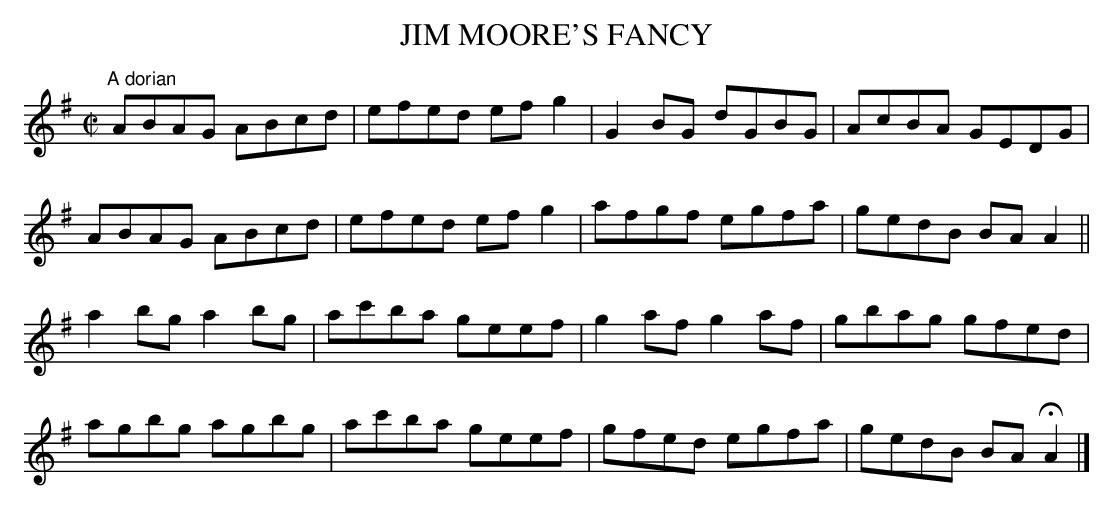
X:1
T:JIM MOORE'S FANCY
is A major but it's a toss-up as to whether A modal (C's and F's
sharp, G's natural) or A dorian (C's and G's natural, F's sharp)
sounds best. I'm going with A dorian but you can hear the modal
version for yourself by replacing "K:G" with "K:D".
M:C|
L:1/8
K:G
"^A dorian"
ABAG ABcd|efed efg2|G2BG dGBG|AcBA GEDG|
ABAG ABcd|efed efg2|afgf egfa|gedB BAA2||
a2bg a2bg|ac'ba geef|g2af g2af|gbag gfed|
agbg agbg|ac'ba geef|gfed egfa|gedB BAHA2|]
